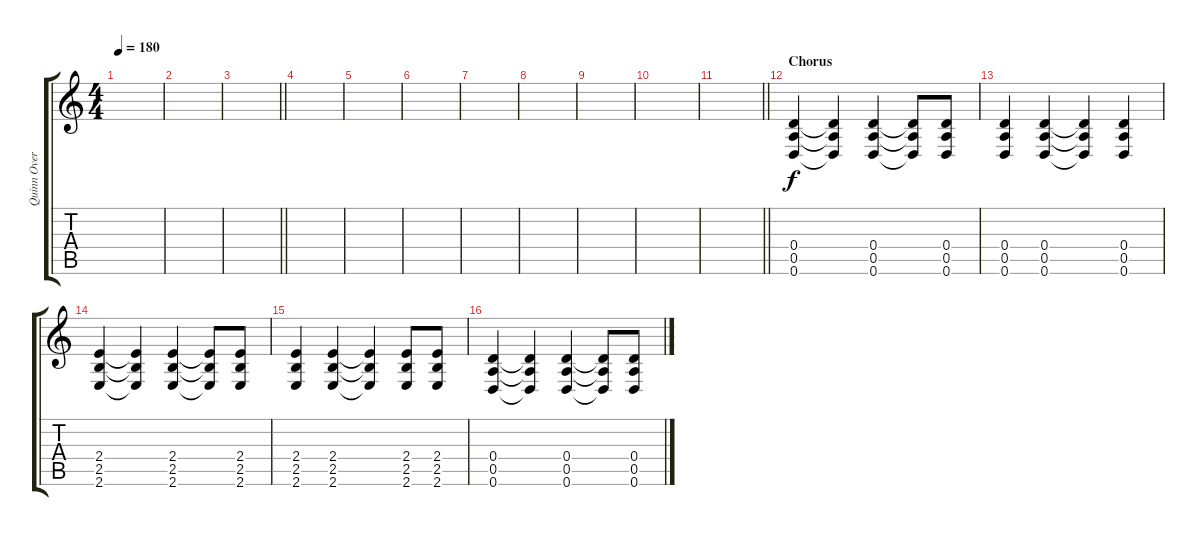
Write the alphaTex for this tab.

\track ("Quinn Overdub" "Quinn Over") {instrument distortionguitar}
\staff {score tabs}
\tuning (E4 B3 G3 D3 A2 D2) {hide}
\ts (4 4)
\tempo 180
\clef g2
\ks c
|
|
\barLineRight lightlight
|
|
|
|
|
|
|
|
\barLineRight lightlight
|
\section ("" "Chorus")
(0.4 0.5 0.6).4 (0.4{t} 0.5{t} 0.6{t}).4 (0.4 0.5 0.6).4 (0.4{t} 0.5{t} 0.6{t}).8 (0.4 0.5 0.6).8 |
(0.4 0.5 0.6).4 (0.4 0.5 0.6).4 (0.4{t} 0.5{t} 0.6{t}).4 (0.4 0.5 0.6).4 |
(2.4 2.5 2.6).4 (2.4{t} 2.5{t} 2.6{t}).4 (2.4 2.5 2.6).4 (2.4{t} 2.5{t} 2.6{t}).8 (2.4 2.5 2.6).8 |
(2.4 2.5 2.6).4 (2.4 2.5 2.6).4 (2.4{t} 2.5{t} 2.6{t}).4 (2.4 2.5 2.6).8 (2.4 2.5 2.6).8 |
(0.4 0.5 0.6).4 (0.4{t} 0.5{t} 0.6{t}).4 (0.4 0.5 0.6).4 (0.4{t} 0.5{t} 0.6{t}).8 (0.4 0.5 0.6).8
